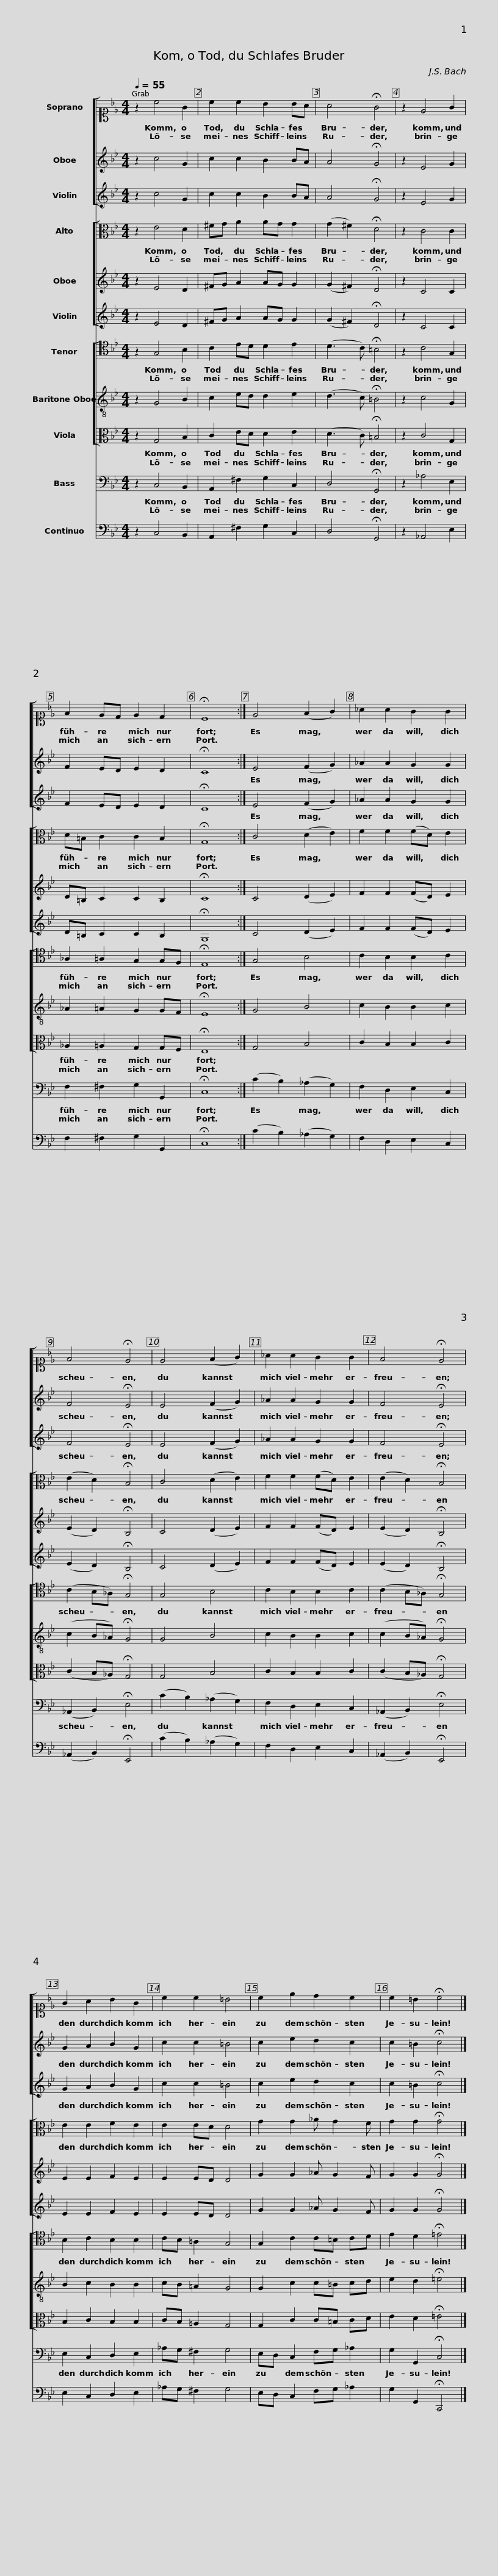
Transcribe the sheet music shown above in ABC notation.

X:1
%%score [ 1 2 3 ] [ 4 5 6 ] [ 7 8 9 ] 10 11
L:1/8
Q:1/4=55
M:4/4
I:linebreak $
K:Bb
V:1 alto1
V:2 treble
V:3 treble
V:4 alto
V:5 treble
V:6 treble
V:7 tenor
V:8 treble-8
V:9 alto
V:10 bass
V:11 bass
V:1
 z2 c4 G2 | c2 c2 B2 BA | A4 !fermata!G4 | z2 E4 G2 | F2 ED E2 D2 | %5
 !fermata!C8 :| E4 (F2 G2) | _A2 A2 G2 G2 |$ F4 !fermata!E4 | E4 (F2 G2) | %10
 _A2 A2 G2 G2 | F4 !fermata!E4 | G2 A2 B2 G2 | c2 c2 =B4 | c2 e2 d2 c2 | %15
 c2 =B2 !fermata!c4 |] %16
V:2
 z2 c4 G2 | c2 c2 B2 BA | A4 !fermata!G4 | z2 E4 G2 | F2 ED E2 D2 | %5
 !fermata!C8 :| E4 (F2 G2) | _A2 A2 G2 G2 |$ F4 !fermata!E4 | E4 (F2 G2) | %10
 _A2 A2 G2 G2 | F4 !fermata!E4 | G2 A2 B2 G2 | c2 c2 =B4 | c2 e2 d2 c2 | %15
 c2 =B2 !fermata!c4 |] %16
V:3
 z2 c4 G2 | c2 c2 B2 BA | A4 !fermata!G4 | z2 E4 G2 | F2 ED E2 D2 | %5
 !fermata!C8 :| E4 (F2 G2) | _A2 A2 G2 G2 |$ F4 !fermata!E4 | E4 (F2 G2) | %10
 _A2 A2 G2 G2 | F4 !fermata!E4 | G2 A2 B2 G2 | c2 c2 =B4 | c2 e2 d2 c2 | %15
 c2 =B2 !fermata!c4 |] %16
V:4
 z2 E4 D2 | ^FG A2 AG G2 | (G2 ^F2) !fermata!D4 | z2 C4 C2 | D=B, C2 C2 B,2 | %5
 !fermata!G,8 :| C4 (D2 E2) | F2 F2 (FD) E2 |$ (E2 D2) !fermata!B,4 | C4 (D2 E2) | %10
 F2 F2 (FD) E2 | (E2 D2) !fermata!B,4 | E2 E2 F2 E2 | E2 ED D4 | G2 G2 _A G2 F | %15
 G2 G2 !fermata!G4 |] %16
V:5
 z2 E4 D2 | ^FG A2 AG G2 | (G2 ^F2) !fermata!D4 | z2 C4 C2 | D=B, C2 C2 B,2 | %5
 !fermata!C8 :| C4 (D2 E2) | F2 F2 (FD) E2 |$ (E2 D2) !fermata!B,4 | C4 (D2 E2) | %10
 F2 F2 (FD) E2 | (E2 D2) !fermata!B,4 | E2 E2 F2 E2 | E2 ED D4 | G2 G2 _A G2 F | %15
 G2 G2 !fermata!G4 |] %16
V:6
 z2 E4 D2 | ^FG A2 AG G2 | (G2 ^F2) !fermata!D4 | z2 C4 C2 | D=B, C2 C2 B,2 | %5
 !fermata!G,8 :| C4 (D2 E2) | F2 F2 (FD) E2 |$ (E2 D2) !fermata!B,4 | C4 (D2 E2) | %10
 F2 F2 (FD) E2 | (E2 D2) !fermata!B,4 | E2 E2 F2 E2 | E2 ED D4 | G2 G2 _A G2 F | %15
 G2 G2 !fermata!G4 |] %16
V:7
 z2 G,4 B,2 | C2 ED D2 E2 | (D3 C) !fermata!=B,4 | z2 C4 G,2 | _A,2 =A,2 G,2 G,F, | %5
 !fermata!E,8 :| G,4 B,4 | C2 B,2 B,2 C2 |$ (C2 B,_A,) !fermata!G,4 | G,4 B,4 | %10
 C2 B,2 B,2 C2 | (C2 B,_A,) !fermata!G,4 | B,2 C2 B,2 B,2 | CB, =A,2 G,4 | G,2 C2 C=B, CD | %15
 E2 D2 !fermata!=E4 |] %16
V:8
 z2 G4 B2 | c2 ed d2 e2 | (d3 c) !fermata!=B4 | z2 c4 G2 | _A2 =A2 G2 GF | %5
 !fermata!E8 :| G4 B4 | c2 B2 B2 c2 |$ (c2 B_A) !fermata!G4 | G4 B4 | %10
 c2 B2 B2 c2 | (c2 B_A) !fermata!G4 | B2 c2 B2 B2 | cB =A2 G4 | G2 c2 c=B cd | %15
 e2 d2 !fermata!=e4 |] %16
V:9
 z2 G,4 B,2 | C2 ED D2 E2 | (D3 C) !fermata!=B,4 | z2 C4 G,2 | _A,2 =A,2 G,2 G,F, | %5
 !fermata!E,8 :| G,4 B,4 | C2 B,2 B,2 C2 |$ (C2 B,_A,) !fermata!G,4 | G,4 B,4 | %10
 C2 B,2 B,2 C2 | (C2 B,_A,) !fermata!G,4 | B,2 C2 B,2 B,2 | CB, =A,2 G,4 | G,2 C2 C=B, CD | %15
 E2 D2 !fermata!=E4 |] %16
V:10
 z2 C,4 B,,2 | A,,2 ^F,2 G,2 C,2 | D,4 !fermata!G,,4 | z2 _A,4 E,2 | F,2 ^F,2 G,2 G,,2 | %5
 !fermata!C,8 :| (C2 B,2) (_A,2 G,2) | F,2 D,2 E,2 C,2 |$ (_A,,2 B,,2) !fermata!E,4 | (C2 B,2) (_A,2 G,2) | %10
 F,2 D,2 E,2 C,2 | (_A,,2 B,,2) !fermata!E,4 | E,2 C,2 D,2 E,2 | _A,G, ^F,2 G,4 | E,D, C,2 F,G, _A,2 | %15
 G,2 G,,2 !fermata!C,4 |] %16
V:11
 z2 C,4 B,,2 | A,,2 ^F,2 G,2 C,2 | D,4 !fermata!G,,4 | z2 _A,,4 E,2 | F,2 ^F,2 G,2 G,,2 | %5
 !fermata!C,8 :| (C2 B,2) (_A,2 G,2) | F,2 D,2 E,2 C,2 |$ (_A,,2 B,,2) !fermata!E,,4 | (C2 B,2) (_A,2 G,2) | %10
 F,2 D,2 E,2 C,2 | (_A,,2 B,,2) !fermata!E,,4 | E,2 C,2 D,2 E,2 | _A,G, ^F,2 G,4 | E,D, C,2 F,G, _A,2 | %15
 G,2 G,,2 !fermata!C,,4 |] %16
